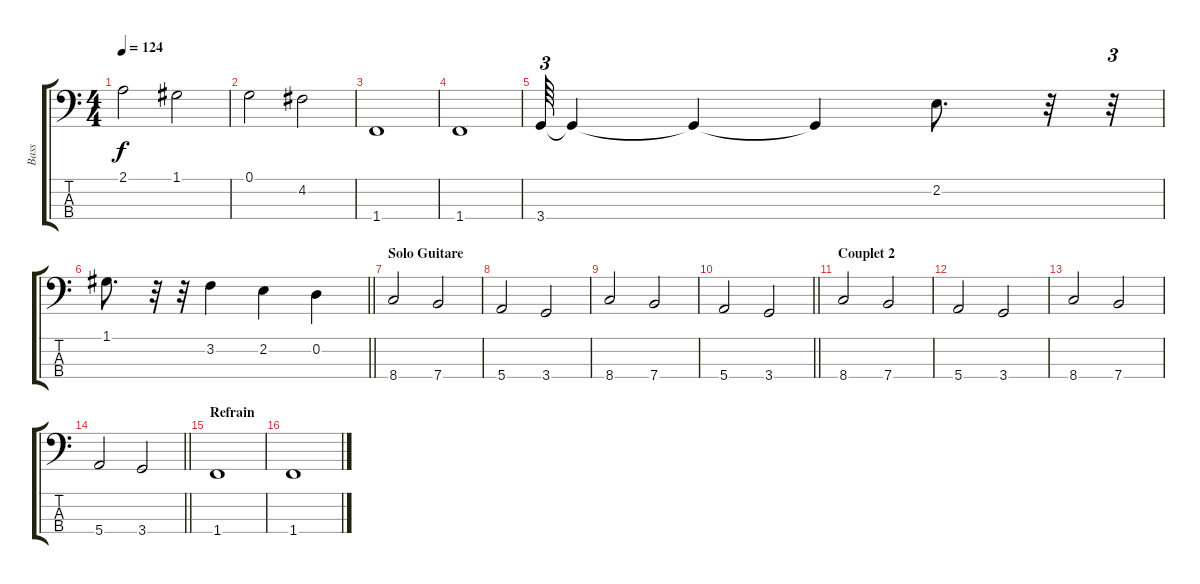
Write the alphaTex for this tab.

\track ("Bass" "Bass") {instrument electricbassfinger}
\staff {score tabs}
\tuning (G2 D2 A1 E1) {hide}
\ts (4 4)
\tempo 124
\clef f4
\ks c
2.1.2{dy f} 1.1.2 |
0.1.2 4.2.2 |
1.4.1 |
1.4.1 |
3.4.64{tu (3 2)} 3.4{t}.4 3.4{t}.4 3.4{t}.4 2.2.8{d} r.32 r.32{tu (3 2)} |
\barLineRight lightlight
1.1.8{d} r.32 r.32 3.2.4 2.2.4 0.2.4 |
\section ("" "Solo Guitare")
8.4.2 7.4.2 |
5.4.2 3.4.2 |
8.4.2 7.4.2 |
\barLineRight lightlight
5.4.2 3.4.2 |
\section ("" "Couplet 2")
8.4.2 7.4.2 |
5.4.2 3.4.2 |
8.4.2 7.4.2 |
\barLineRight lightlight
5.4.2 3.4.2 |
\section ("" "Refrain")
1.4.1 |
1.4.1
